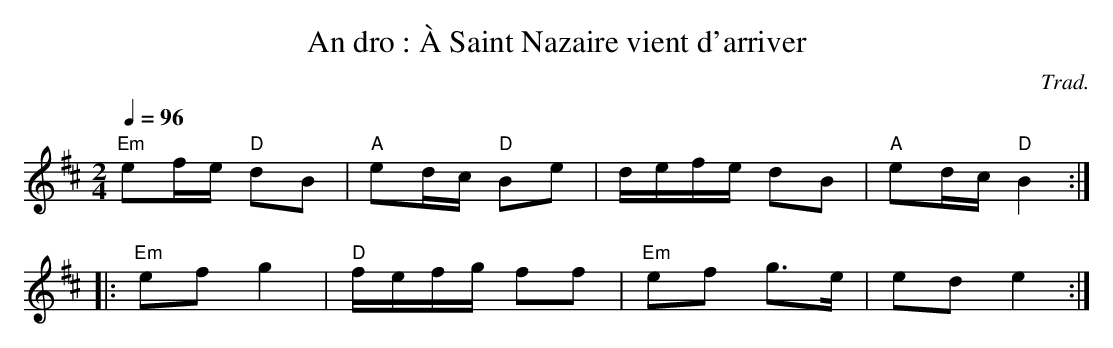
X:1
T:An dro : À Saint Nazaire vient d'arriver
C:Trad.
Q:1/4=96
M:2/4
L:1/16
K:D
"Em"e2fe "D"d2B2 | "A"e2dc "D"B2e2 | defe d2B2 | "A"e2dc "D"B4 ::
"Em"e2f2 g4 | "D"fefg f2f2 | "Em"e2f2 g3e | e2d2 e4 :|
